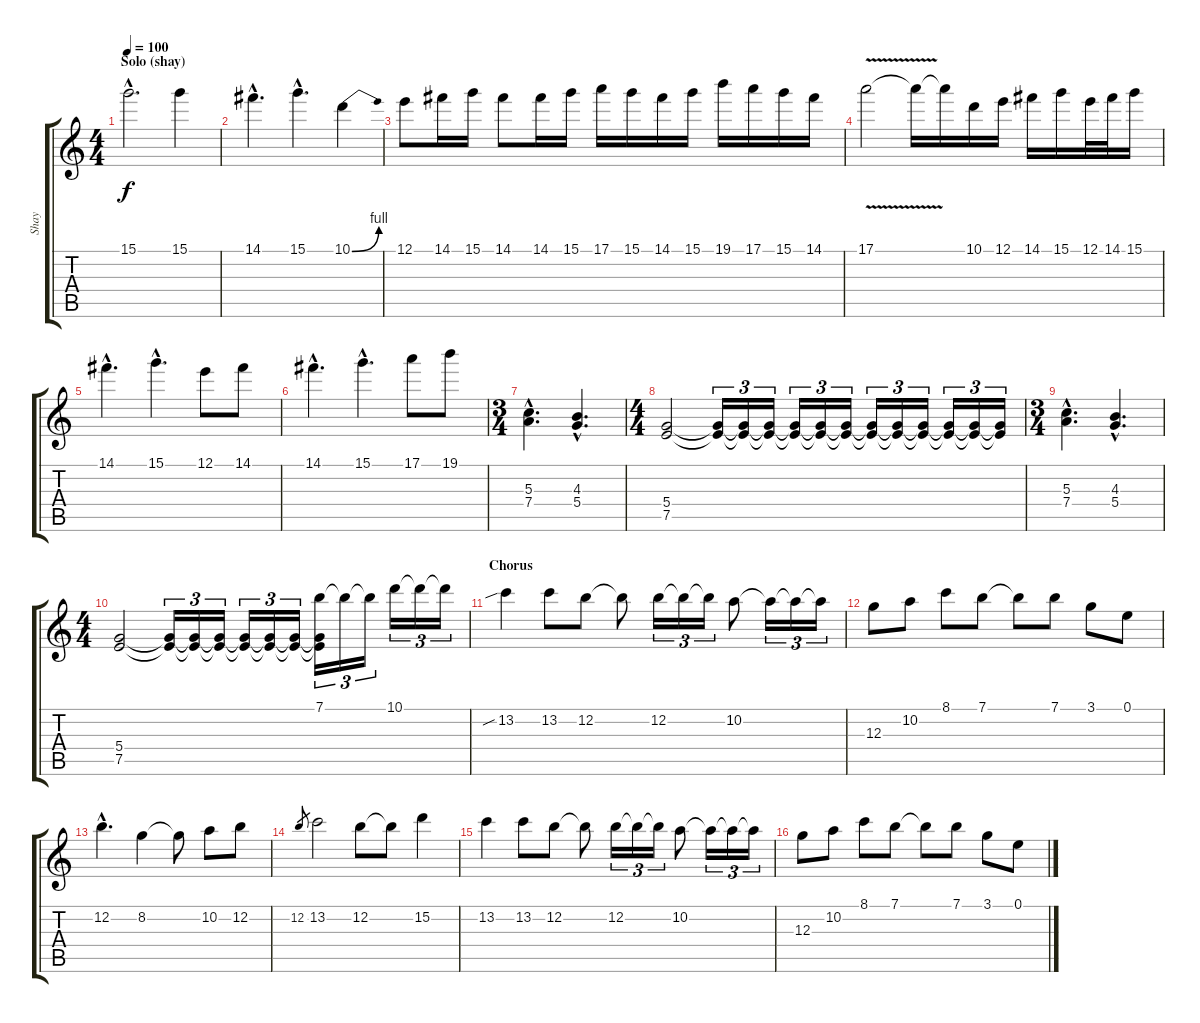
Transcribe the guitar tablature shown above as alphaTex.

\track ("Shay" "Shay") {instrument distortionguitar}
\staff {score tabs}
\tuning (E4 B3 G3 D3 A2 E2) {hide}
\ts (4 4)
\section ("" "Solo (shay)")
\tempo 100
\clef g2
\ks c
15.1{hac}.2{d dy f} 15.1.4 |
14.1{hac}.4{d} 15.1{hac}.4{d} 10.1{be (bend 0 0 60 4)}.4 |
12.1.8 14.1.16 15.1.16 14.1.8 14.1.16 15.1.16 17.1.16 15.1.16 14.1.16 15.1.16 19.1.16 17.1.16 15.1.16 14.1.16 |
17.1{v}.2 17.1{t}.16 17.1{t}.16 10.1.16 12.1.16 14.1.16 15.1.16 12.1.32 14.1.32 15.1.16 |
14.1{hac}.4{d} 15.1{hac}.4{d} 12.1.8 14.1.8 |
14.1{hac}.4{d} 15.1{hac}.4{d} 17.1.8 19.1.8 |
\ts (3 4)
(5.3{hac} 7.4{hac}).4{d} (4.3{hac} 5.4{hac}).4{d} |
\ts (4 4)
(5.4 7.5).2 (5.4{t} 7.5{t}).16{tu (3 2)} (5.4{t} 7.5{t}).16{tu (3 2)} (5.4{t} 7.5{t}).16{tu (3 2)} (5.4{t} 7.5{t}).16{tu (3 2)} (5.4{t} 7.5{t}).16{tu (3 2)} (5.4{t} 7.5{t}).16{tu (3 2)} (5.4{t} 7.5{t}).16{tu (3 2)} (5.4{t} 7.5{t}).16{tu (3 2)} (5.4{t} 7.5{t}).16{tu (3 2)} (5.4{t} 7.5{t}).16{tu (3 2)} (5.4{t} 7.5{t}).16{tu (3 2)} (5.4{t} 7.5{t}).16{tu (3 2)} |
\ts (3 4)
(5.3{hac} 7.4{hac}).4{d} (4.3{hac} 5.4{hac}).4{d} |
\ts (4 4)
(5.4 7.5).2 (5.4{t} 7.5{t}).16{tu (3 2)} (5.4{t} 7.5{t}).16{tu (3 2)} (5.4{t} 7.5{t}).16{tu (3 2)} (5.4{t} 7.5{t}).16{tu (3 2)} (5.4{t} 7.5{t}).16{tu (3 2)} (5.4{t} 7.5{t}).16{tu (3 2)} (7.1 5.4{t} 7.5{t}).16{tu (3 2)} 7.1{t}.16{tu (3 2)} 7.1{t}.16{tu (3 2)} 10.1.16{tu (3 2)} 10.1{t}.16{tu (3 2)} 10.1{t}.16{tu (3 2)} |
\section ("" "Chorus")
13.2{sib}.4 13.2.8 12.2.8 12.2{t}.8 12.2.16{tu (3 2)} 12.2{t}.16{tu (3 2)} 12.2{t}.16{tu (3 2)} 10.2.8 10.2{t}.16{tu (3 2)} 10.2{t}.16{tu (3 2)} 10.2{t}.16{tu (3 2)} |
12.3.8 10.2.8 8.1.8 7.1.8 7.1{t}.8 7.1.8 3.1.8 0.1.8 |
12.2{hac}.4{d} 8.2.4 8.2{t}.8 10.2.8 12.2.8 |
12.2.8{gr} 13.2.2 12.2.8 12.2{t}.8 15.2.4 |
13.2.4 13.2.8 12.2.8 12.2{t}.8 12.2.16{tu (3 2)} 12.2{t}.16{tu (3 2)} 12.2{t}.16{tu (3 2)} 10.2.8 10.2{t}.16{tu (3 2)} 10.2{t}.16{tu (3 2)} 10.2{t}.16{tu (3 2)} |
12.3.8 10.2.8 8.1.8 7.1.8 7.1{t}.8 7.1.8 3.1.8 0.1.8
